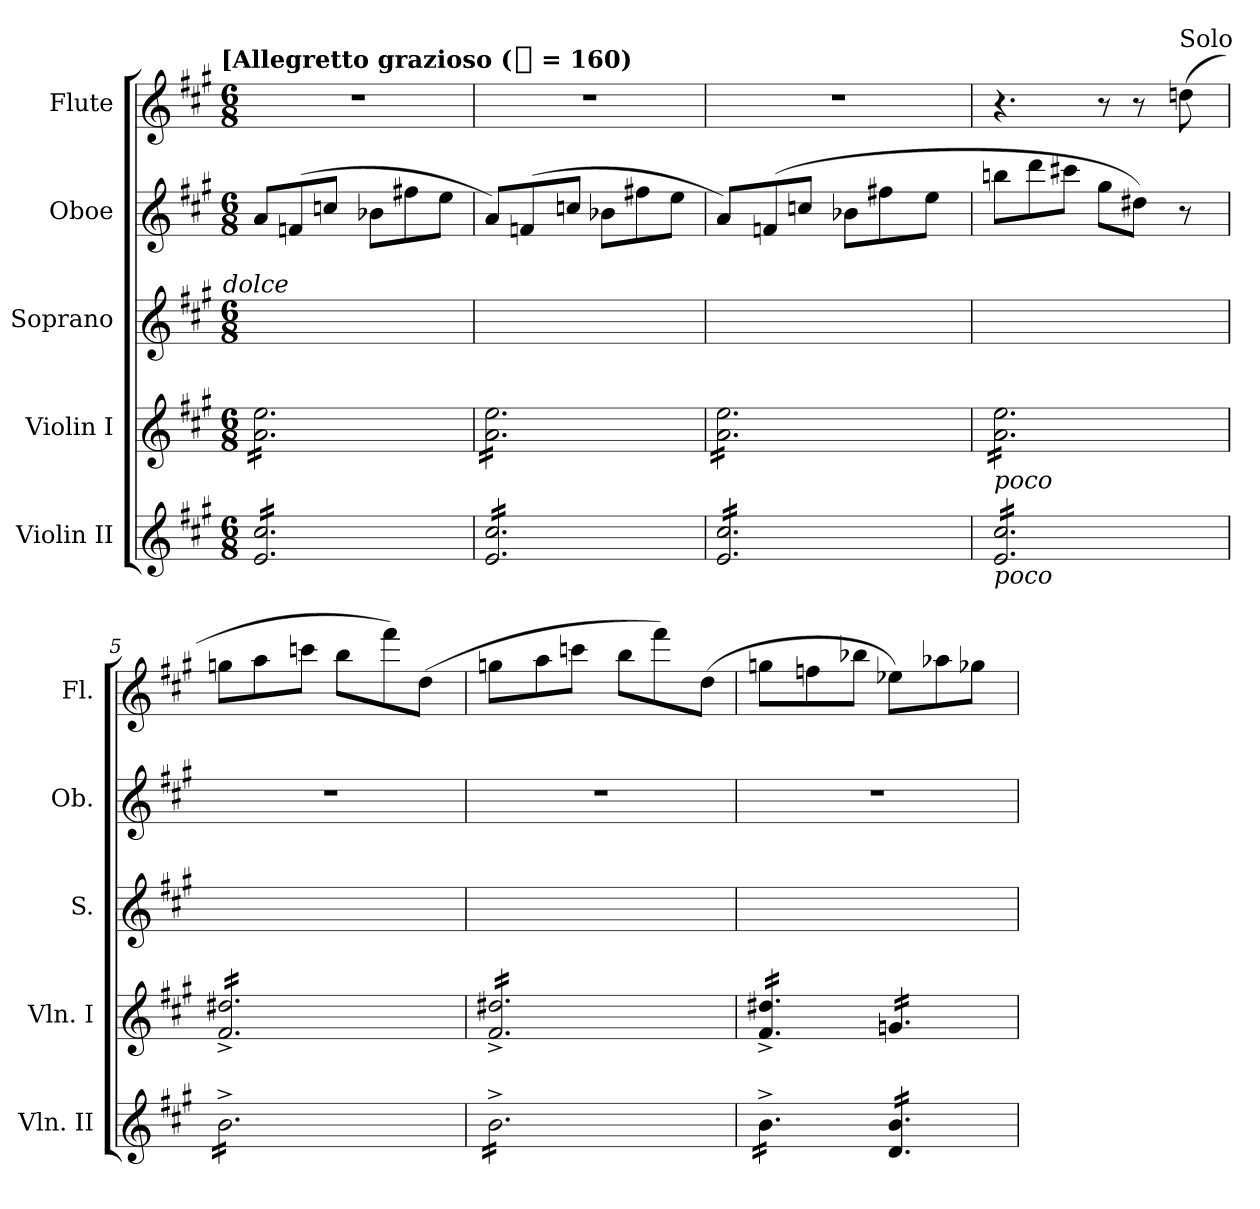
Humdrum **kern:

**kern	**kern	**kern	**kern	**kern
*part5	*part4	*part3	*part2	*part1
*staff5	*staff4	*staff3	*staff2	*staff1
*I"Violin II	*I"Violin I	*I"Soprano	*I"Oboe	*I"Flute
*I'Vln. II	*I'Vln. I	*I'S.	*I'Ob.	*I'Fl.
*clefG2	*clefG2	*clefG2	*clefG2	*clefG2
*k[f#c#g#]	*k[f#c#g#]	*k[f#c#g#]	*k[f#c#g#]	*k[f#c#g#]
*A:	*A:	*A:	*A:	*A:
!!LO:TX:omd:t=[Allegretto grazioso ([8th] = 160)
*M6/8	*M6/8	*M6/8	*M6/8	*M6/8
*MM80	*MM80	*MM80	*MM80	*MM80
=1	=1	=1	=1	=1
!	!LO:TX:a:t=[pizz.non div.]	!	!	!
!LO:TX:a:t=[pizz.non div.]	!	!	!	!
*tremolo	*	*	*	*
*	*tremolo	*	*	*
16e 16cc#LL	16a 16eeLL	8ryy	8aiL	4%3r
16e 16cc#	16a 16ee	.	.	.
!	!	!LO:TX:a:i:rj:t=dolce	!	!
16e 16cc#	16a 16ee	8.ryy	(8fn	.
16e 16cc#	16a 16ee	.	.	.
16e 16cc#	16a 16ee	.	8ccnJ	.
16e 16cc#	16a 16ee	16ryy	.	.
16e 16cc#	16a 16ee	4ryy	8b-XL	.
16e 16cc#	16a 16ee	.	.	.
16e 16cc#	16a 16ee	.	8ff#X	.
16e 16cc#	16a 16ee	.	.	.
16e 16cc#	16a 16ee	8ryy	8eeJ	.
16e 16cc#JJ	16a 16eeJJ	.	.	.
=2	=2	=2	=2	=2
16e 16cc#LL	16a 16eeLL	8.ryy	8aL)	4%3r
16e 16cc#	16a 16ee	.	.	.
16e 16cc#	16a 16ee	.	(8fn	.
16e 16cc#	16a 16ee	16ryy	.	.
16e 16cc#	16a 16ee	8ryy	8ccnJ	.
16e 16cc#	16a 16ee	.	.	.
16e 16cc#	16a 16ee	8ryy	8b-XL	.
16e 16cc#	16a 16ee	.	.	.
16e 16cc#	16a 16ee	8ryy	8ff#X	.
16e 16cc#	16a 16ee	.	.	.
16e 16cc#	16a 16ee	8ryy	8eeJ	.
16e 16cc#JJ	16a 16eeJJ	.	.	.
=3	=3	=3	=3	=3
16e 16cc#LL	16a 16eeLL	16ryy	8aL)	4%3r
16e 16cc#	16a 16ee	16ryy	.	.
16e 16cc#	16a 16ee	8.ryy	(>8fn	.
16e 16cc#	16a 16ee	.	.	.
16e 16cc#	16a 16ee	.	8ccnJ	.
16e 16cc#	16a 16ee	16ryy	.	.
16e 16cc#	16a 16ee	8.ryy	8b-XL	.
16e 16cc#	16a 16ee	.	.	.
16e 16cc#	16a 16ee	.	8ff#X	.
16e 16cc#	16a 16ee	16ryy	.	.
16e 16cc#	16a 16ee	16ryy	8eeJ	.
16e 16cc#JJ	16a 16eeJJ	16ryy	.	.
=4	=4	=4	=4	=4
!	!LO:TX:b:i:t=poco	!	!	!
!LO:TX:b:i:t=poco	!	!	!	!
16e 16cc#LL	16a 16eeLL	4ryy	8bbnL	4.r
16e 16cc#	16a 16ee	.	.	.
16e 16cc#	16a 16ee	.	8ddd	.
16e 16cc#	16a 16ee	.	.	.
16e 16cc#	16a 16ee	8ryy	8ccc#XJ	.
16e 16cc#	16a 16ee	.	.	.
16e 16cc#	16a 16ee	8ryy	8gg#L	8r
16e 16cc#	16a 16ee	.	.	.
16e 16cc#	16a 16ee	16ryy	8dd#XJ)	8r
16e 16cc#	16a 16ee	16ryy	.	.
!	!	!	!	!LO:TX:a:t=Solo
16e 16cc#	16a 16ee	16ryy	8r	(8ddn
16e 16cc#JJ	16a 16eeJJ	16ryy	.	.
=5	=5	=5	=5	=5
16b^LL	16f#^ 16dd#X^LL	8.ryy	4%3r	8ggnL
16b^	16f#^ 16dd#X^	.	.	.
16b^	16f#^ 16dd#X^	.	.	8aa
16b^	16f#^ 16dd#X^	16ryy	.	.
16b^	16f#^ 16dd#X^	8ryy	.	8cccnJ
16b^	16f#^ 16dd#X^	.	.	.
16b^	16f#^ 16dd#X^	16ryy	.	8bbL
16b^	16f#^ 16dd#X^	16ryy	.	.
16b^	16f#^ 16dd#X^	8ryy	.	8fff#)
16b^	16f#^ 16dd#X^	.	.	.
16b^	16f#^ 16dd#X^	16ryy	.	(8ddJ
16b^JJ	16f#^ 16dd#X^JJ	16ryy	.	.
=6	=6	=6	=6	=6
16b^LL	16f#^ 16dd#X^LL	16ryy	4%3r	8ggnL
16b^	16f#^ 16dd#X^	16ryy	.	.
16b^	16f#^ 16dd#X^	8.ryy	.	8aa
16b^	16f#^ 16dd#X^	.	.	.
16b^	16f#^ 16dd#X^	.	.	8cccnJ
16b^	16f#^ 16dd#X^	16ryy	.	.
16b^	16f#^ 16dd#X^	8.ryy	.	8bbL
16b^	16f#^ 16dd#X^	.	.	.
16b^	16f#^ 16dd#X^	.	.	8fff#)
16b^	16f#^ 16dd#X^	16ryy	.	.
16b^	16f#^ 16dd#X^	8ryy	.	(8ddJ
16b^JJ	16f#^ 16dd#X^JJ	.	.	.
=7	=7	=7	=7	=7
16b^LL	16f#^ 16dd#X^LL	16ryy	4%3r	8ggnL
16b^	16f#^ 16dd#X^	16ryy	.	.
16b^	16f#^ 16dd#X^	16ryy	.	8ffn
16b^	16f#^ 16dd#X^	16ryy	.	.
16b^	16f#^ 16dd#X^	8.ryy	.	8bb-XJ
16b^JJ	16f#^ 16dd#X^JJ	.	.	.
16d 16bLL	16gnLL	.	.	8ee-XL)
16d 16b	16gn	16ryy	.	.
16d 16b	16gn	8.ryy	.	8aa-Xj
16d 16b	16gn	.	.	.
16d 16b	16gn	.	.	8gg-XJ
16d 16bJJ	16gnJJ	16ryy	.	.
*	*Xtremolo	*	*	*
*Xtremolo	*	*	*	*
=	=	=	=	=
*-	*-	*-	*-	*-
